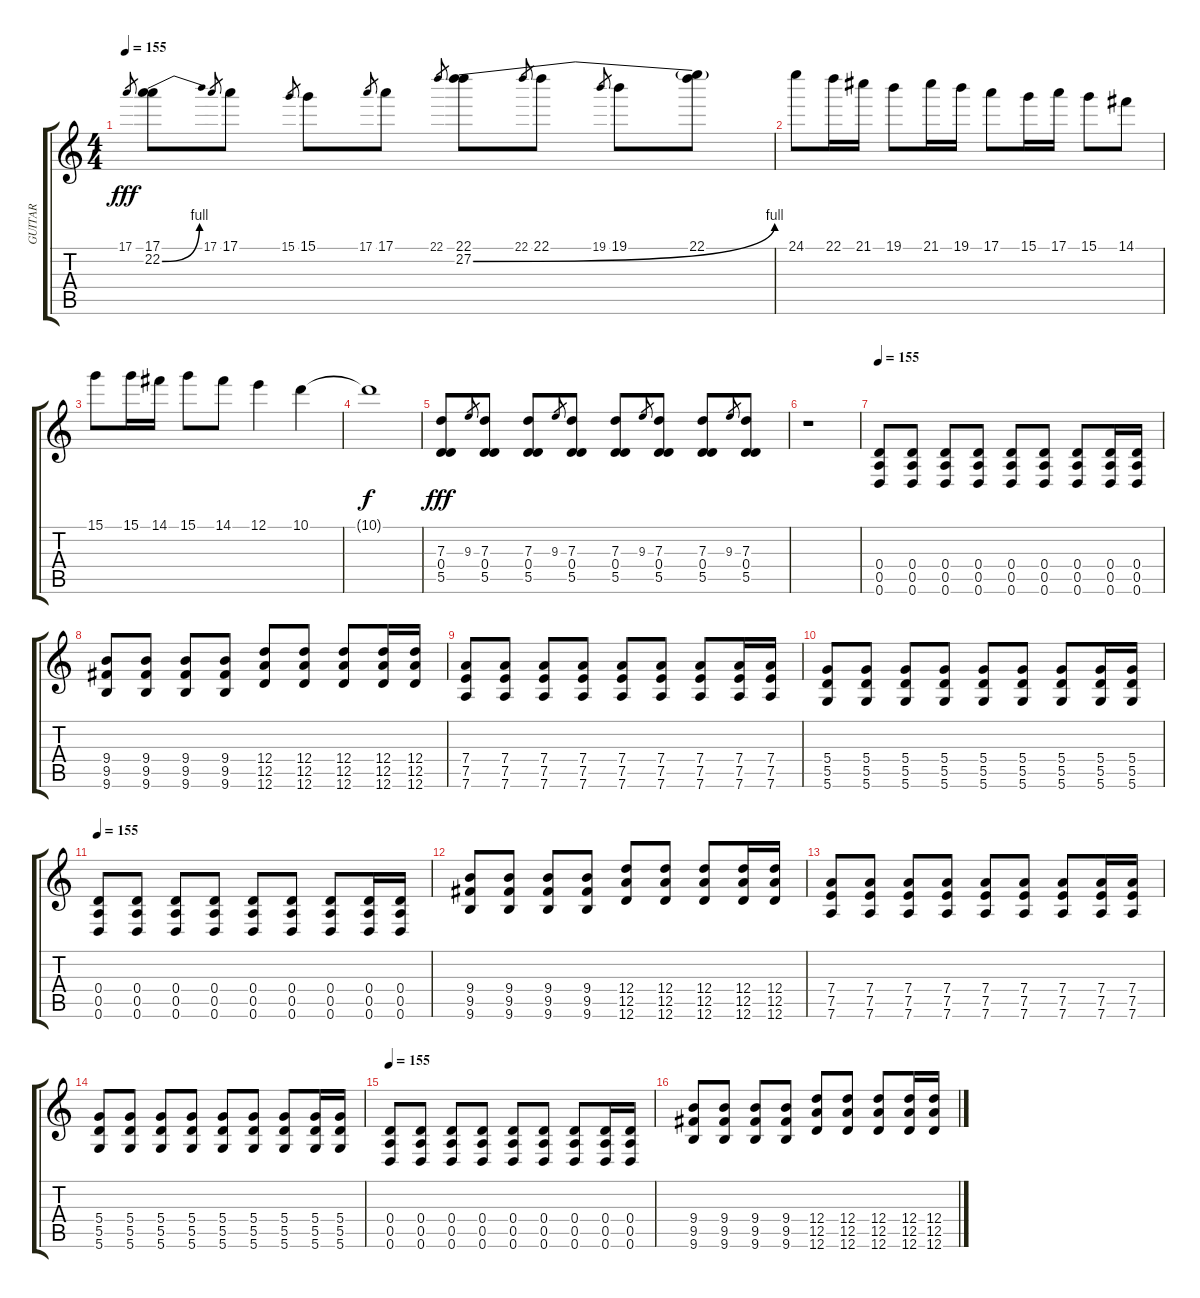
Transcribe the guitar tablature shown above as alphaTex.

\track ("GUITAR" "GUITAR") {instrument electricguitarclean}
\staff {score tabs}
\tuning (E4 B3 G3 D3 A2 D2) {hide}
\ts (4 4)
\tempo 155
\clef g2
\ks c
17.1.8{gr dy fff} (17.1 22.2{be (bend 0 0 60 4)}).8 17.1.8{gr} 17.1.8 15.1.8{gr} 15.1.8 17.1.8{gr} 17.1.8 22.1.8{gr} (22.1 27.2{be (bend 0 0 60 4)}).8 22.1.8{gr} 22.1.8 19.1.8{gr} 19.1.8 (22.1 27.2{t}).8 |
24.1.8 22.1.16 21.1.16 19.1.8 21.1.16 19.1.16 17.1.8 15.1.16 17.1.16 15.1.8 14.1.8 |
15.1.8 15.1.16 14.1.16 15.1.8 14.1.8 12.1.4 10.1.4 |
10.1{t}.1{dy f} |
(7.3 0.4 5.5).8{dy fff} 9.3.8{gr} (7.3 0.4 5.5).8 (7.3 0.4 5.5).8 9.3.8{gr} (7.3 0.4 5.5).8 (7.3 0.4 5.5).8 9.3.8{gr} (7.3 0.4 5.5).8 (7.3 0.4 5.5).8 9.3.8{gr} (7.3 0.4 5.5).8 |
r.1 |
\tempo 155
(0.4 0.5 0.6).8{instrument distortionguitar} (0.4 0.5 0.6).8 (0.4 0.5 0.6).8 (0.4 0.5 0.6).8 (0.4 0.5 0.6).8 (0.4 0.5 0.6).8 (0.4 0.5 0.6).8 (0.4 0.5 0.6).16 (0.4 0.5 0.6).16 |
(9.4 9.5 9.6).8 (9.4 9.5 9.6).8 (9.4 9.5 9.6).8 (9.4 9.5 9.6).8 (12.4 12.5 12.6).8 (12.4 12.5 12.6).8 (12.4 12.5 12.6).8 (12.4 12.5 12.6).16 (12.4 12.5 12.6).16 |
(7.4 7.5 7.6).8 (7.4 7.5 7.6).8 (7.4 7.5 7.6).8 (7.4 7.5 7.6).8 (7.4 7.5 7.6).8 (7.4 7.5 7.6).8 (7.4 7.5 7.6).8 (7.4 7.5 7.6).16 (7.4 7.5 7.6).16 |
(5.4 5.5 5.6).8 (5.4 5.5 5.6).8 (5.4 5.5 5.6).8 (5.4 5.5 5.6).8 (5.4 5.5 5.6).8 (5.4 5.5 5.6).8 (5.4 5.5 5.6).8 (5.4 5.5 5.6).16 (5.4 5.5 5.6).16 |
\tempo 155
(0.4 0.5 0.6).8{instrument distortionguitar} (0.4 0.5 0.6).8 (0.4 0.5 0.6).8 (0.4 0.5 0.6).8 (0.4 0.5 0.6).8 (0.4 0.5 0.6).8 (0.4 0.5 0.6).8 (0.4 0.5 0.6).16 (0.4 0.5 0.6).16 |
(9.4 9.5 9.6).8 (9.4 9.5 9.6).8 (9.4 9.5 9.6).8 (9.4 9.5 9.6).8 (12.4 12.5 12.6).8 (12.4 12.5 12.6).8 (12.4 12.5 12.6).8 (12.4 12.5 12.6).16 (12.4 12.5 12.6).16 |
(7.4 7.5 7.6).8 (7.4 7.5 7.6).8 (7.4 7.5 7.6).8 (7.4 7.5 7.6).8 (7.4 7.5 7.6).8 (7.4 7.5 7.6).8 (7.4 7.5 7.6).8 (7.4 7.5 7.6).16 (7.4 7.5 7.6).16 |
(5.4 5.5 5.6).8 (5.4 5.5 5.6).8 (5.4 5.5 5.6).8 (5.4 5.5 5.6).8 (5.4 5.5 5.6).8 (5.4 5.5 5.6).8 (5.4 5.5 5.6).8 (5.4 5.5 5.6).16 (5.4 5.5 5.6).16 |
\tempo 155
(0.4 0.5 0.6).8{instrument distortionguitar} (0.4 0.5 0.6).8 (0.4 0.5 0.6).8 (0.4 0.5 0.6).8 (0.4 0.5 0.6).8 (0.4 0.5 0.6).8 (0.4 0.5 0.6).8 (0.4 0.5 0.6).16 (0.4 0.5 0.6).16 |
(9.4 9.5 9.6).8 (9.4 9.5 9.6).8 (9.4 9.5 9.6).8 (9.4 9.5 9.6).8 (12.4 12.5 12.6).8 (12.4 12.5 12.6).8 (12.4 12.5 12.6).8 (12.4 12.5 12.6).16 (12.4 12.5 12.6).16
